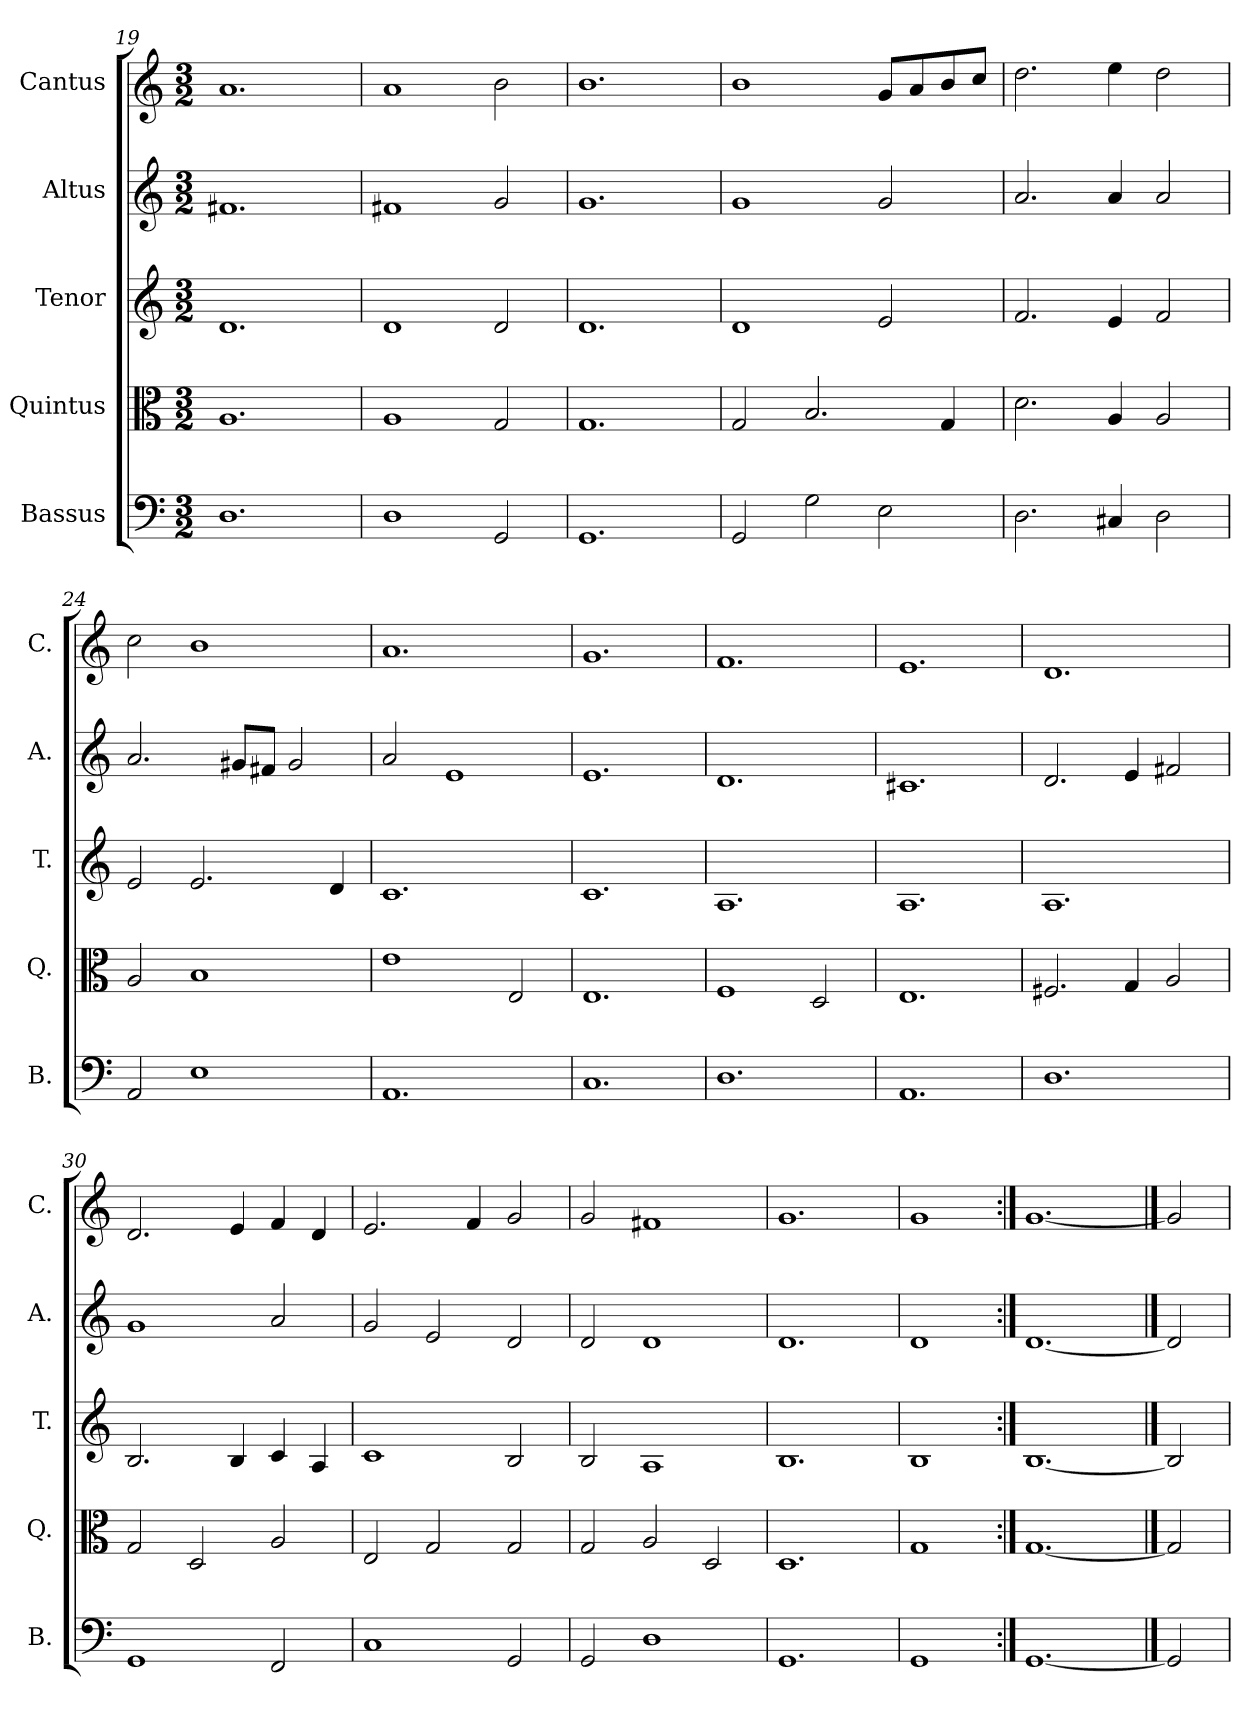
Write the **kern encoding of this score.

**kern	**kern	**kern	**kern	**kern
*part5	*part4	*part3	*part2	*part1
*staff5	*staff4	*staff3	*staff2	*staff1
*I"Bassus	*I"Quintus	*I"Tenor	*I"Altus	*I"Cantus
*I'B.	*I'Q.	*I'T.	*I'A.	*I'C.
*clefF4	*clefC3	*clefG2	*clefG2	*clefG2
*k[]	*k[]	*k[]	*k[]	*k[]
*M3/2	*M3/2	*M3/2	*M3/2	*M3/2
=19	=19	=19	=19	=19
1.D	1.A	1.d	1.f#X	1.a
=20	=20	=20	=20	=20
1D	1A	1d	1f#X	1a
2GG/	2G/	2d/	2g/	2b\
=21	=21	=21	=21	=21
1.GG	1.G	1.d	1.g	1.b
=22	=22	=22	=22	=22
2GG/	2G/	1d	1g	1b
2G\	2.B/	.	.	.
2E\	.	2e/	2g/	8g/L
.	.	.	.	8a/
.	4G/	.	.	8b/
.	.	.	.	8cc/J
=23	=23	=23	=23	=23
2.D\	2.d\	2.f/	2.a/	2.dd\
4C#X/	4A/	4e/	4a/	4ee\
2D\	2A/	2f/	2a/	2dd\
!!LO:LB:g=z
=24	=24	=24	=24	=24
2AA/	2A/	2e/	2.a/	2cc\
1E	1B	2.e/	.	1b
.	.	.	8g#X/L	.
.	.	.	8f#X/J	.
.	.	.	2g#/	.
.	.	4d/	.	.
=25	=25	=25	=25	=25
1.AA	1e	1.c	2a/	1.a
.	.	.	1e	.
.	2E/	.	.	.
=26	=26	=26	=26	=26
1.C	1.E	1.c	1.e	1.g
=27	=27	=27	=27	=27
1.D	1F	1.A	1.d	1.f
.	2D/	.	.	.
=28	=28	=28	=28	=28
1.AA	1.E	1.A	1.c#X	1.e
=29	=29	=29	=29	=29
1.D	2.F#X/	1.A	2.d/	1.d
.	4G/	.	4e/	.
.	2A/	.	2f#X/	.
!!LO:LB:g=z
=30	=30	=30	=30	=30
1GG	2G/	2.B/	1g	2.d/
.	2D/	.	.	.
.	.	4B/	.	4e/
2FF/	2A/	4c/	2a/	4f/
.	.	4A/	.	4d/
=31	=31	=31	=31	=31
1C	2E/	1c	2g/	2.e/
.	2G/	.	2e/	.
.	.	.	.	4f/
2GG/	2G/	2B/	2d/	2g/
=32	=32	=32	=32	=32
2GG/	2G/	2B/	2d/	2g/
1D	2A/	1A	1d	1f#X
.	2D/	.	.	.
=33	=33	=33	=33	=33
1.GG	1.D	1.B	1.d	1.g
=34	=34	=34	=34	=34
1GG	1G	1B	1d	1g
=35:|!	=35:|!	=35:|!	=35:|!	=35:|!
[1.GG	[1.G	[1.B	[1.d	[1.g
==36	==36	==36	==36	==36
2GG]	2G]	2B]	2d]	2g]
=	=	=	=	=
*-	*-	*-	*-	*-
